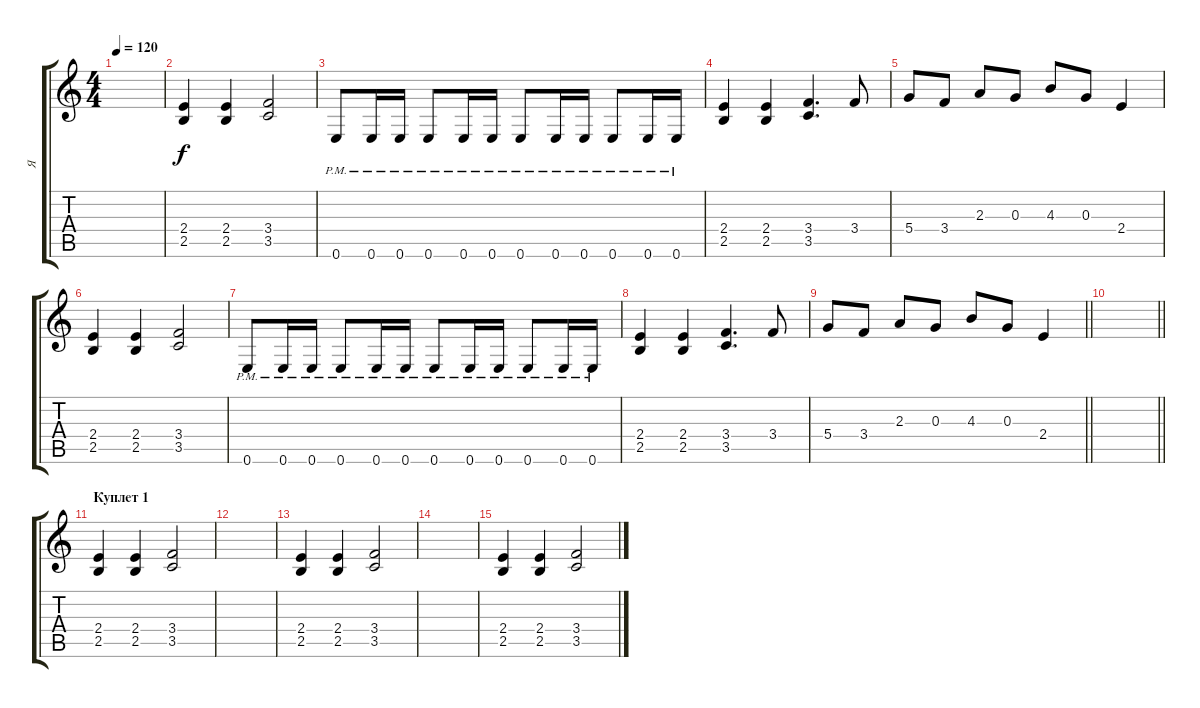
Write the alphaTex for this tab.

\track ("Я" "Я") {instrument distortionguitar}
\staff {score tabs}
\tuning (E4 B3 G3 D3 A2 E2) {hide}
\ts (4 4)
\tempo 120
\clef g2
\ks c
|
(2.4 2.5).4 (2.4 2.5).4 (3.4 3.5).2 |
0.6{pm}.8 0.6{pm}.16 0.6{pm}.16 0.6{pm}.8 0.6{pm}.16 0.6{pm}.16 0.6{pm}.8 0.6{pm}.16 0.6{pm}.16 0.6{pm}.8 0.6{pm}.16 0.6{pm}.16 |
(2.4 2.5).4 (2.4 2.5).4 (3.4 3.5).4{d} 3.4.8 |
5.4.8 3.4.8 2.3.8 0.3.8 4.3.8 0.3.8 2.4.4 |
(2.4 2.5).4 (2.4 2.5).4 (3.4 3.5).2 |
0.6{pm}.8 0.6{pm}.16 0.6{pm}.16 0.6{pm}.8 0.6{pm}.16 0.6{pm}.16 0.6{pm}.8 0.6{pm}.16 0.6{pm}.16 0.6{pm}.8 0.6{pm}.16 0.6{pm}.16 |
(2.4 2.5).4 (2.4 2.5).4 (3.4 3.5).4{d} 3.4.8 |
\barLineRight lightlight
5.4.8 3.4.8 2.3.8 0.3.8 4.3.8 0.3.8 2.4.4 |
\barLineRight lightlight
|
\section ("" "Куплет 1")
(2.4 2.5).4 (2.4 2.5).4 (3.4 3.5).2 |
|
(2.4 2.5).4 (2.4 2.5).4 (3.4 3.5).2 |
|
(2.4 2.5).4 (2.4 2.5).4 (3.4 3.5).2
